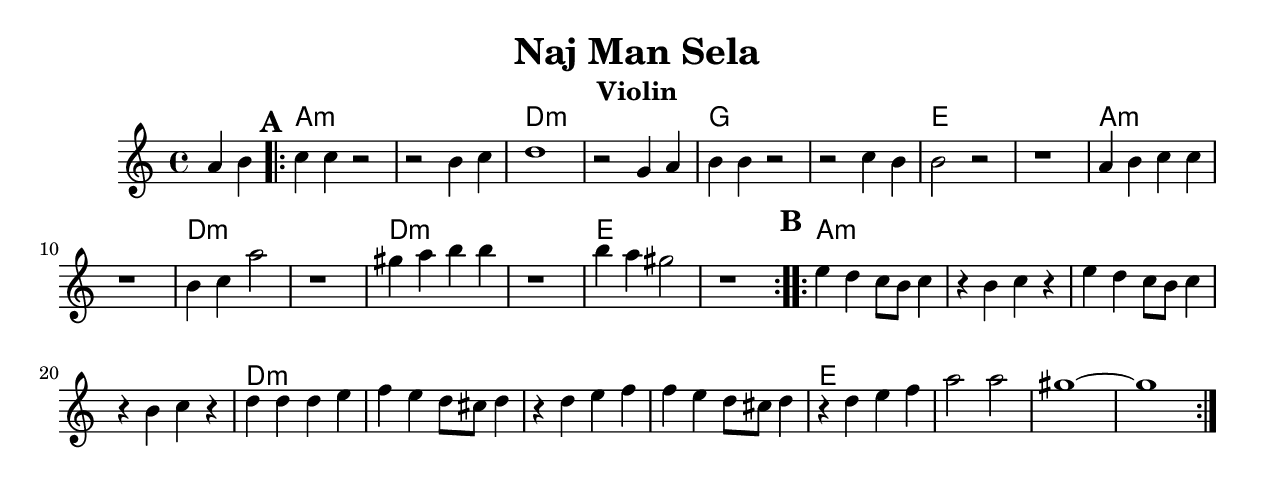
\version "2.18.0"
\include "english.ly"
%\pointAndClickOff
\paper{
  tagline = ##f
  print-all-headers = ##t
  #(set-paper-size "letter")
}
date = #(strftime "%d-%m-%Y" (localtime (current-time)))

%\markup{ \italic{ " Updated " \date  }  }

%\markup{ Got something to say? }

global = {
  \clef treble
  \key a \minor
  \time 4/4
  \set Score.markFormatter = #format-mark-box-alphabet
}

%#################################### Melody ########################
melody = \relative c'' {
  \global
  \partial 4*2 a b   %lead in notes

  \repeat volta 2{
    \mark \default
    c4 c r2
    r2 b4 c
    d1
    r2 g,4 a
    b4 b r2
    r2 c4 b
    b2 r2
    r1
    a4 b c c
    r1
    b4 c a'2
    r1
    gs4 a b b
    r1
    b4 a gs2
    r1
  }


  \repeat volta 2{
    \mark \default
    e4 d c8 b c4
    r4 b c r
    e4 d c8 b c4
    r4 b c r
    d4 d d e

    f e d8 cs d4
    r4 d e
    f f e d8 cs d4
    r4 d e f
    a2 a
    gs1 ~gs1

  }
  \alternative {
    { }
    { }
  }

}
%################################# Lyrics #####################
%\addlyrics{  }
%################################# Chords #######################
harmonies = \chordmode {
  s2

  a2*4:m
  d2*4:m
  g2*4
  e2*4

  a2*4:m
  d2*4:m
  d2*4:m
  e2*4
  %b
  a2*8:m

  d2*8:m

  e2*8
}

\score {
  <<
    \new ChordNames {
      \set chordChanges = ##f
      \harmonies
    }
    \new Staff
    \melody
  >>
  \header{
    title= "Naj Man Sela"
    subtitle=""
    composer= ""
    instrument = "Violin"
    arranger= ""
  }
  \midi{\tempo 4 = 120}
  \layout{indent = 1.0\cm}
}
